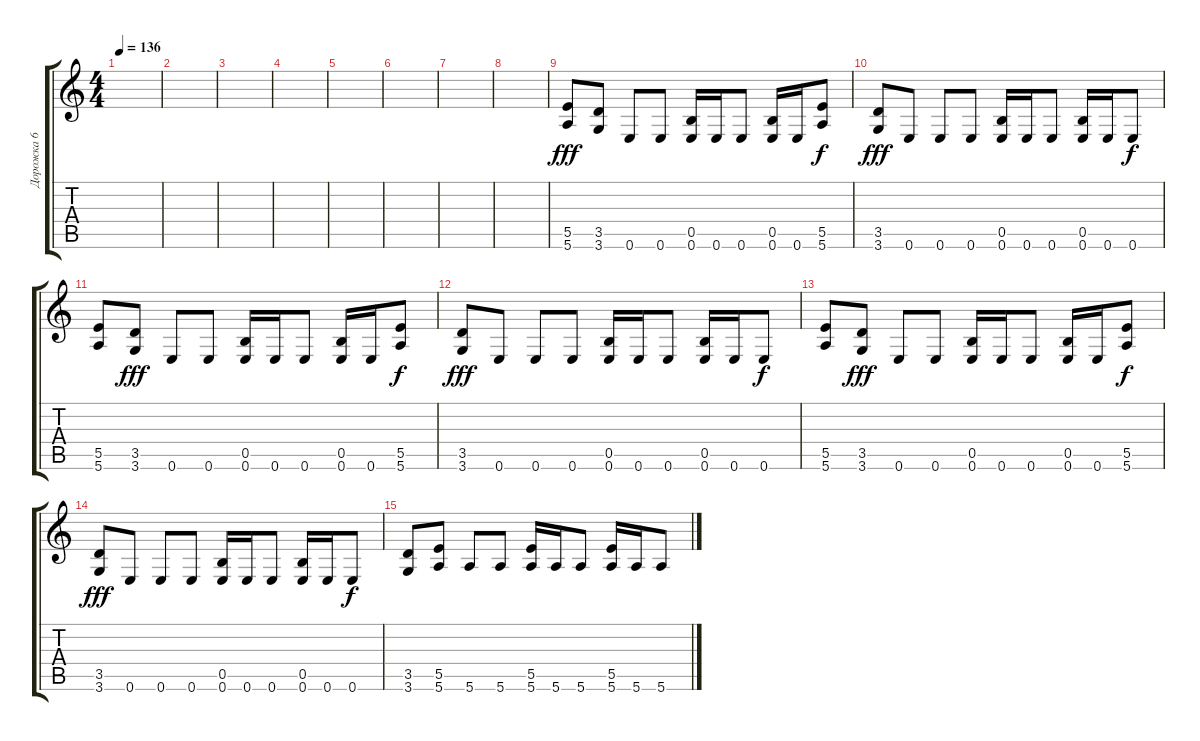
\track ("Дорожка 6" "Дорожка 6") {instrument overdrivenguitar}
\staff {score tabs}
\tuning (E4 B3 G3 E3 B2 E2) {hide}
\ts (4 4)
\tempo 136
\clef g2
\ks c
|
|
|
|
|
|
|
|
(5.5 5.6).8{dy fff} (3.5 3.6).8 0.6.8 0.6.8 (0.5 0.6).16 0.6.16 0.6.8 (0.5 0.6).16 0.6.16 (5.5 5.6).8{dy f} |
(3.5 3.6).8{dy fff} 0.6.8 0.6.8 0.6.8 (0.5 0.6).16 0.6.16 0.6.8 (0.5 0.6).16 0.6.16 0.6.8{dy f} |
(5.5 5.6).8 (3.5 3.6).8{dy fff} 0.6.8 0.6.8 (0.5 0.6).16 0.6.16 0.6.8 (0.5 0.6).16 0.6.16 (5.5 5.6).8{dy f} |
(3.5 3.6).8{dy fff} 0.6.8 0.6.8 0.6.8 (0.5 0.6).16 0.6.16 0.6.8 (0.5 0.6).16 0.6.16 0.6.8{dy f} |
(5.5 5.6).8 (3.5 3.6).8{dy fff} 0.6.8 0.6.8 (0.5 0.6).16 0.6.16 0.6.8 (0.5 0.6).16 0.6.16 (5.5 5.6).8{dy f} |
(3.5 3.6).8{dy fff} 0.6.8 0.6.8 0.6.8 (0.5 0.6).16 0.6.16 0.6.8 (0.5 0.6).16 0.6.16 0.6.8{dy f} |
(3.5 3.6).8 (5.5 5.6).8 5.6.8 5.6.8 (5.5 5.6).16 5.6.16 5.6.8 (5.5 5.6).16 5.6.16 5.6.8
